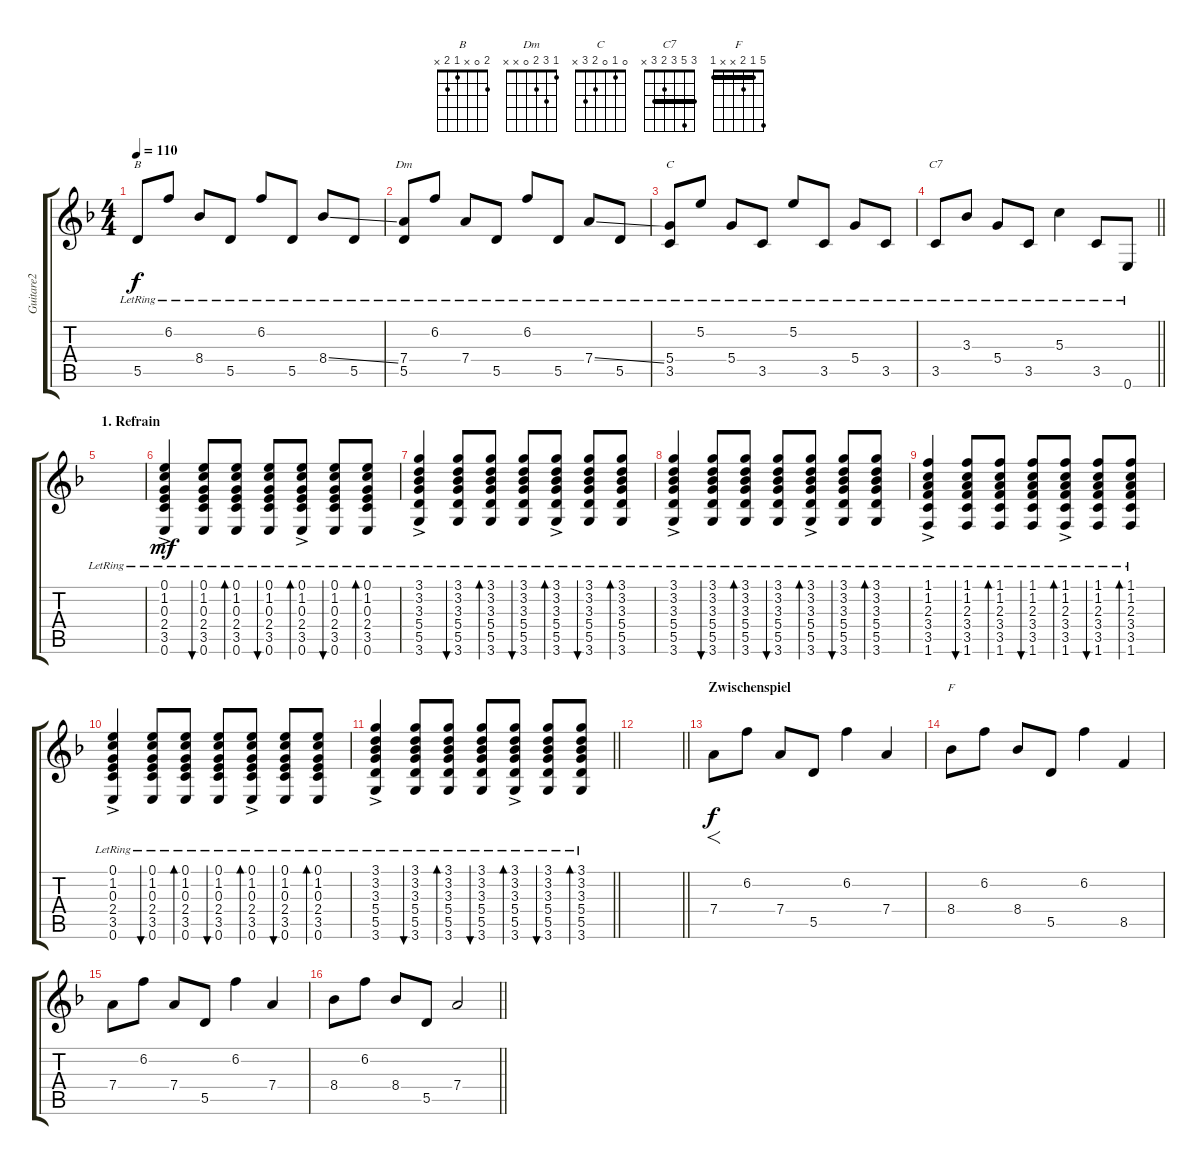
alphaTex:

\track ("Guitare2" "Guitare2") {instrument acousticguitarsteel}
\staff {score tabs}
\tuning (E4 B3 G3 D3 A2 E2) {hide}
\chord ("B" 2 0 x 1 2 x)
\chord ("Dm" 1 3 2 0 x x)
\chord ("C" 0 1 0 2 3 x)
\chord ("C7" 3 5 3 2 3 x) {barre 3}
\chord ("F" 5 1 2 x x 1) {barre 1}
\ts (4 4)
\tempo 110
\clef g2
\ks f
5.5{lr}.8{ch "B" dy f} 6.2{lr}.8 8.4{lr}.8 5.5{lr}.8 6.2{lr}.8 5.5{lr}.8 8.4{ss lr}.8 5.5{lr}.8 |
(7.4{lr} 5.5{lr}).8{ch "Dm"} 6.2{lr}.8 7.4{lr}.8 5.5{lr}.8 6.2{lr}.8 5.5{lr}.8 7.4{ss lr}.8 5.5{lr}.8 |
(5.4{lr} 3.5{lr}).8{ch "C"} 5.2{lr}.8 5.4{lr}.8 3.5{lr}.8 5.2{lr}.8 3.5{lr}.8 5.4{lr}.8 3.5{lr}.8 |
\barLineRight lightlight
3.5{lr}.8{ch "C7"} 3.3{lr}.8 5.4{lr}.8 3.5{lr}.8 5.3{lr}.4 3.5{lr}.8 0.6{lr}.8 |
\section ("" "1. Refrain")
|
(0.1{lr} 1.2{lr} 0.3{lr} 2.4{ac lr} 3.5{lr} 0.6{lr}).4{dy mf} (0.1{lr} 1.2{lr} 0.3{lr} 2.4{lr} 3.5{lr} 0.6{lr}).8{bu 60} (0.1{lr} 1.2{lr} 0.3{lr} 2.4{lr} 3.5{lr} 0.6{lr}).8{bd 60} (0.1{lr} 1.2{lr} 0.3{lr} 2.4{lr} 3.5{lr} 0.6{lr}).8{bu 60} (0.1{ac lr} 1.2{lr} 0.3{lr} 2.4{lr} 3.5{lr} 0.6{lr}).8{bd 60} (0.1{lr} 1.2{lr} 0.3{lr} 2.4{lr} 3.5{lr} 0.6{lr}).8{bu 60} (0.1{lr} 1.2{lr} 0.3{lr} 2.4{lr} 3.5{lr} 0.6{lr}).8{bd 60} |
(3.1{lr} 3.2{lr} 3.3{lr} 5.4{ac lr} 5.5{lr} 3.6{lr}).4 (3.1{lr} 3.2{lr} 3.3{lr} 5.4{lr} 5.5{lr} 3.6{lr}).8{bu 60} (3.1{lr} 3.2{lr} 3.3{lr} 5.4{lr} 5.5{lr} 3.6{lr}).8{bd 60} (3.1{lr} 3.2{lr} 3.3{lr} 5.4{lr} 5.5{lr} 3.6{lr}).8{bu 60} (3.1{ac lr} 3.2{lr} 3.3{lr} 5.4{lr} 5.5{lr} 3.6{lr}).8{bd 60} (3.1{lr} 3.2{lr} 3.3{lr} 5.4{lr} 5.5{lr} 3.6{lr}).8{bu 60} (3.1{lr} 3.2{lr} 3.3{lr} 5.4{lr} 5.5{lr} 3.6{lr}).8{bd 60} |
(3.1{lr} 3.2{lr} 3.3{lr} 5.4{lr} 5.5{ac lr} 3.6{lr}).4 (3.1{lr} 3.2{lr} 3.3{lr} 5.4{lr} 5.5{lr} 3.6{lr}).8{bu 60} (3.1{lr} 3.2{lr} 3.3{lr} 5.4{lr} 5.5{lr} 3.6{lr}).8{bd 60} (3.1{lr} 3.2{lr} 3.3{lr} 5.4{lr} 5.5{lr} 3.6{lr}).8{bu 60} (3.1{ac lr} 3.2{lr} 3.3{lr} 5.4{lr} 5.5{lr} 3.6{lr}).8{bd 60} (3.1{lr} 3.2{lr} 3.3{lr} 5.4{lr} 5.5{lr} 3.6{lr}).8{bu 60} (3.1{lr} 3.2{lr} 3.3{lr} 5.4{lr} 5.5{lr} 3.6{lr}).8{bd 60} |
(1.1{lr} 1.2{lr} 2.3{lr} 3.4{lr} 3.5{lr} 1.6{ac lr}).4{volume 4} (1.1{lr} 1.2{lr} 2.3{lr} 3.4{lr} 3.5{lr} 1.6{lr}).8{bu 60} (1.1{lr} 1.2{lr} 2.3{lr} 3.4{lr} 3.5{lr} 1.6{lr}).8{bd 60} (1.1{lr} 1.2{lr} 2.3{lr} 3.4{lr} 3.5{lr} 1.6{lr}).8{bu 60} (1.1{lr} 1.2{ac lr} 2.3{lr} 3.4{lr} 3.5{lr} 1.6{lr}).8{bd 60} (1.1{lr} 1.2{lr} 2.3{lr} 3.4{lr} 3.5{lr} 1.6{lr}).8{bu 60} (1.1{lr} 1.2{lr} 2.3{lr} 3.4{lr} 3.5{lr} 1.6{lr}).8{bd 60} |
(0.1{lr} 1.2{lr} 0.3{lr} 2.4{lr} 3.5{lr} 0.6{ac lr}).4 (0.1{lr} 1.2{lr} 0.3{lr} 2.4{lr} 3.5{lr} 0.6{lr}).8{bu 60} (0.1{lr} 1.2{lr} 0.3{lr} 2.4{lr} 3.5{lr} 0.6{lr}).8{bd 60} (0.1{lr} 1.2{lr} 0.3{lr} 2.4{lr} 3.5{lr} 0.6{lr}).8{bu 60} (0.1{lr} 1.2{lr} 0.3{ac lr} 2.4{lr} 3.5{lr} 0.6{lr}).8{bd 60} (0.1{lr} 1.2{lr} 0.3{lr} 2.4{lr} 3.5{lr} 0.6{lr}).8{bu 60} (0.1{lr} 1.2{lr} 0.3{lr} 2.4{lr} 3.5{lr} 0.6{lr}).8{bd 60} |
\barLineRight lightlight
(3.1{lr} 3.2{lr} 3.3{lr} 5.4{lr} 5.5{lr} 3.6{ac lr}).4 (3.1{lr} 3.2{lr} 3.3{lr} 5.4{lr} 5.5{lr} 3.6{lr}).8{bu 60} (3.1{lr} 3.2{lr} 3.3{lr} 5.4{lr} 5.5{lr} 3.6{lr}).8{bd 60} (3.1{lr} 3.2{lr} 3.3{lr} 5.4{lr} 5.5{lr} 3.6{lr}).8{bu 60} (3.1{lr} 3.2{lr} 3.3{lr} 5.4{ac lr} 5.5{lr} 3.6{lr}).8{bd 60} (3.1{lr} 3.2{lr} 3.3{lr} 5.4{lr} 5.5{lr} 3.6{lr}).8{bu 60} (3.1{lr} 3.2{lr} 3.3{lr} 5.4{lr} 5.5{lr} 3.6{lr}).8{bd 60} |
\barLineRight lightlight
|
\section ("" "Zwischenspiel")
7.4.8{f dy f volume 14} 6.2.8 7.4.8 5.5.8 6.2.4 7.4.4 |
8.4.8{ch "F"} 6.2.8 8.4.8 5.5.8 6.2.4 8.5.4 |
7.4.8 6.2.8 7.4.8 5.5.8 6.2.4 7.4.4 |
\barLineRight lightlight
8.4.8 6.2.8 8.4.8 5.5.8 7.4.2
